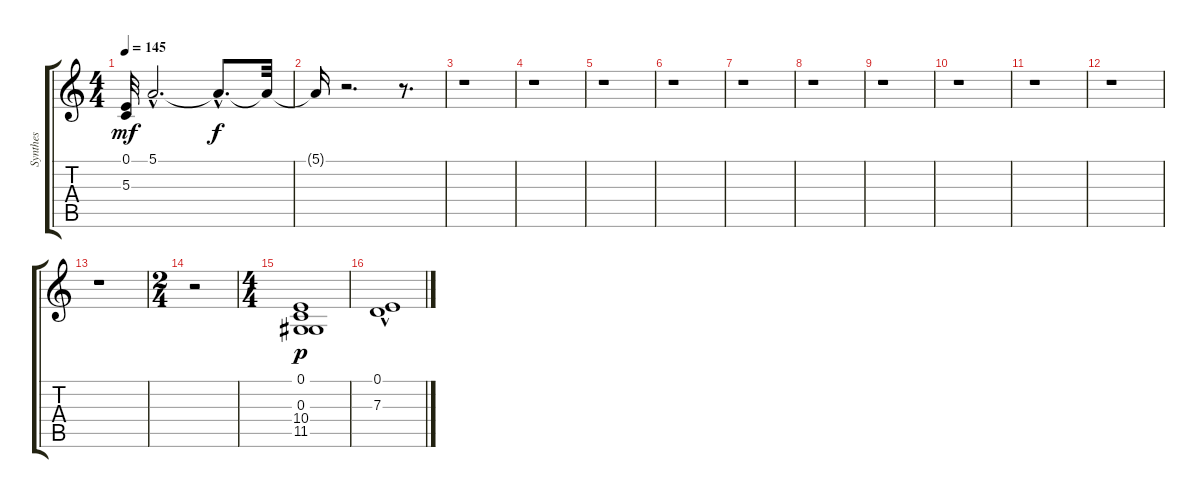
\track ("Synthes" "Synthes") {instrument lead2sawtooth}
\staff {score tabs}
\tuning (E4 B3 G3 D3 A2 E2) {hide}
\ts (4 4)
\tempo 145
\clef g2
\ks c
(0.1 5.3).32{dy mf} 5.1{hac}.2{d} 5.1{hac t}.8{d dy f} 5.1{t}.32 |
5.1{t}.16 r.2{d} r.8{d} |
r.1 |
r.1 |
r.1 |
r.1 |
r.1 |
r.1 |
r.1 |
r.1 |
r.1 |
r.1 |
r.1 |
\ts (2 4)
r.2 |
\ts (4 4)
(0.1 0.3 10.4 11.5).1{dy p} |
(0.1{hac} 7.3).1
